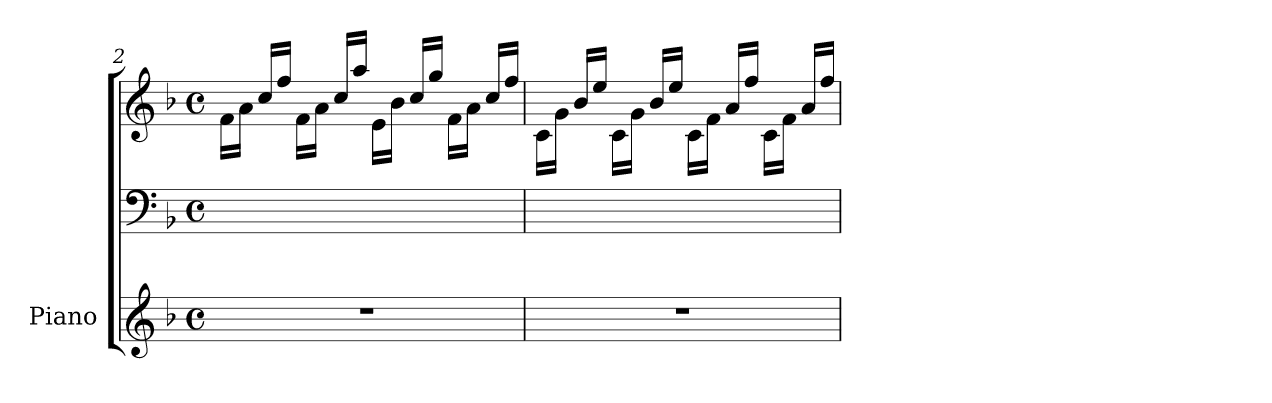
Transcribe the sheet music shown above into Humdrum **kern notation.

**kern	**kern	**kern
*part1	*part1	*part1
*staff3	*staff2	*staff1
*I"Piano	*	*
*I'Pno	*	*
*clefG2	*clefF4	*clefG2
*k[b-]	*k[b-]	*k[b-]
*M4/4	*M4/4	*M4/4
*met(c)	*met(c)	*met(c)
=2	=2	=2
*	*	*^
1r	8ryy	8ryy	16f\LL
.	.	.	16a\JJ
.	8ryy	16cc/LL	8ryy
.	.	16ff/JJ	.
.	8ryy	8ryy	16f\LL
.	.	.	16a\JJ
.	8ryy	16cc/LL	8ryy
.	.	16aa/JJ	.
.	8ryy	8ryy	16e\LL
.	.	.	16b-\JJ
.	8ryy	16cc/LL	8ryy
.	.	16gg/JJ	.
.	8ryy	8ryy	16f\LL
.	.	.	16a\JJ
.	8ryy	16cc/LL	8ryy
.	.	16ff/JJ	.
=3	=3	=3	=3
1r	8ryy	8ryy	16c\LL
.	.	.	16g\JJ
.	8ryy	16b-/LL	8ryy
.	.	16ee/JJ	.
.	8ryy	8ryy	16c\LL
.	.	.	16g\JJ
.	8ryy	16b-/LL	8ryy
.	.	16ee/JJ	.
.	8ryy	8ryy	16c\LL
.	.	.	16f\JJ
.	8ryy	16a/LL	8ryy
.	.	16ff/JJ	.
.	8ryy	8ryy	16c\LL
.	.	.	16f\JJ
.	8ryy	16a/LL	8ryy
.	.	16ff/JJ	.
*	*	*v	*v
=	=	=
*-	*-	*-
